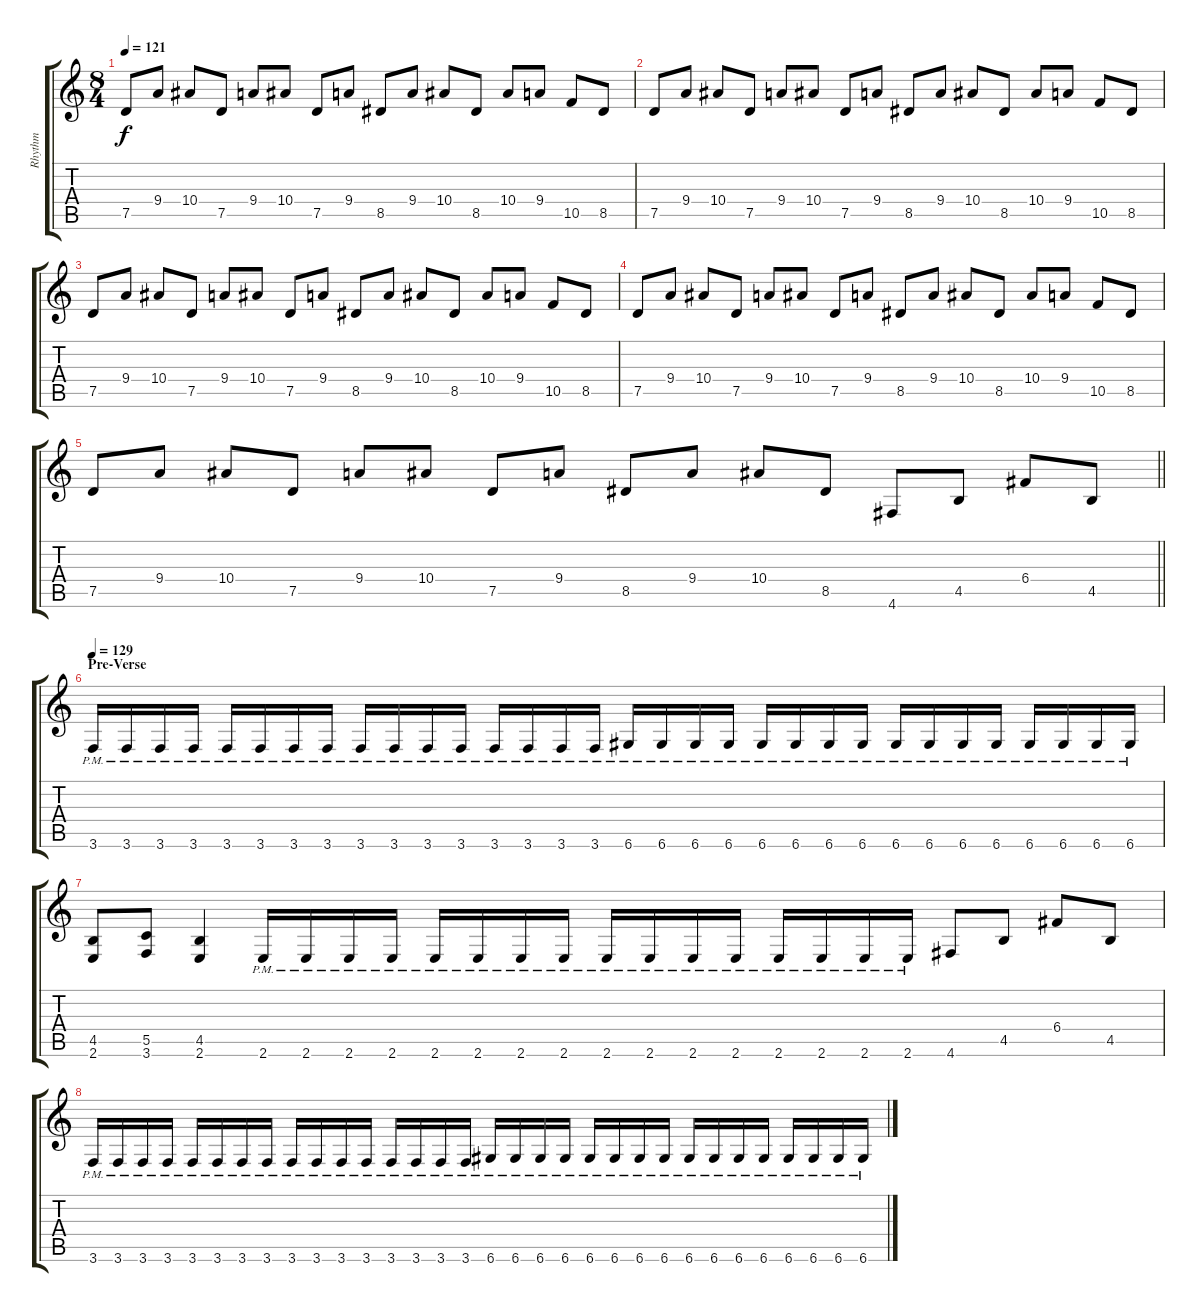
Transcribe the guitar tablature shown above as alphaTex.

\track ("Rhythm" "Rhythm") {instrument distortionguitar}
\staff {score tabs}
\tuning (D4 A3 F3 C3 G2 D2) {hide}
\ts (8 4)
\tempo 121
\clef g2
\ks c
7.5.8{dy f} 9.4.8 10.4.8 7.5.8 9.4.8 10.4.8 7.5.8 9.4.8 8.5.8 9.4.8 10.4.8 8.5.8 10.4.8 9.4.8 10.5.8 8.5.8 |
7.5.8 9.4.8 10.4.8 7.5.8 9.4.8 10.4.8 7.5.8 9.4.8 8.5.8 9.4.8 10.4.8 8.5.8 10.4.8 9.4.8 10.5.8 8.5.8 |
7.5.8 9.4.8 10.4.8 7.5.8 9.4.8 10.4.8 7.5.8 9.4.8 8.5.8 9.4.8 10.4.8 8.5.8 10.4.8 9.4.8 10.5.8 8.5.8 |
7.5.8 9.4.8 10.4.8 7.5.8 9.4.8 10.4.8 7.5.8 9.4.8 8.5.8 9.4.8 10.4.8 8.5.8 10.4.8 9.4.8 10.5.8 8.5.8 |
\barLineRight lightlight
7.5.8 9.4.8 10.4.8 7.5.8 9.4.8 10.4.8 7.5.8 9.4.8 8.5.8 9.4.8 10.4.8 8.5.8 4.6.8 4.5.8 6.4.8 4.5.8 |
\section ("" "Pre-Verse")
\tempo 129
3.6{pm}.16 3.6{pm}.16 3.6{pm}.16 3.6{pm}.16 3.6{pm}.16 3.6{pm}.16 3.6{pm}.16 3.6{pm}.16 3.6{pm}.16 3.6{pm}.16 3.6{pm}.16 3.6{pm}.16 3.6{pm}.16 3.6{pm}.16 3.6{pm}.16 3.6{pm}.16 6.6{pm}.16 6.6{pm}.16 6.6{pm}.16 6.6{pm}.16 6.6{pm}.16 6.6{pm}.16 6.6{pm}.16 6.6{pm}.16 6.6{pm}.16 6.6{pm}.16 6.6{pm}.16 6.6{pm}.16 6.6{pm}.16 6.6{pm}.16 6.6{pm}.16 6.6{pm}.16 |
(4.5 2.6).8 (5.5 3.6).8 (4.5 2.6).4 2.6{pm}.16 2.6{pm}.16 2.6{pm}.16 2.6{pm}.16 2.6{pm}.16 2.6{pm}.16 2.6{pm}.16 2.6{pm}.16 2.6{pm}.16 2.6{pm}.16 2.6{pm}.16 2.6{pm}.16 2.6{pm}.16 2.6{pm}.16 2.6{pm}.16 2.6{pm}.16 4.6.8 4.5.8 6.4.8 4.5.8 |
3.6{pm}.16 3.6{pm}.16 3.6{pm}.16 3.6{pm}.16 3.6{pm}.16 3.6{pm}.16 3.6{pm}.16 3.6{pm}.16 3.6{pm}.16 3.6{pm}.16 3.6{pm}.16 3.6{pm}.16 3.6{pm}.16 3.6{pm}.16 3.6{pm}.16 3.6{pm}.16 6.6{pm}.16 6.6{pm}.16 6.6{pm}.16 6.6{pm}.16 6.6{pm}.16 6.6{pm}.16 6.6{pm}.16 6.6{pm}.16 6.6{pm}.16 6.6{pm}.16 6.6{pm}.16 6.6{pm}.16 6.6{pm}.16 6.6{pm}.16 6.6{pm}.16 6.6{pm}.16
